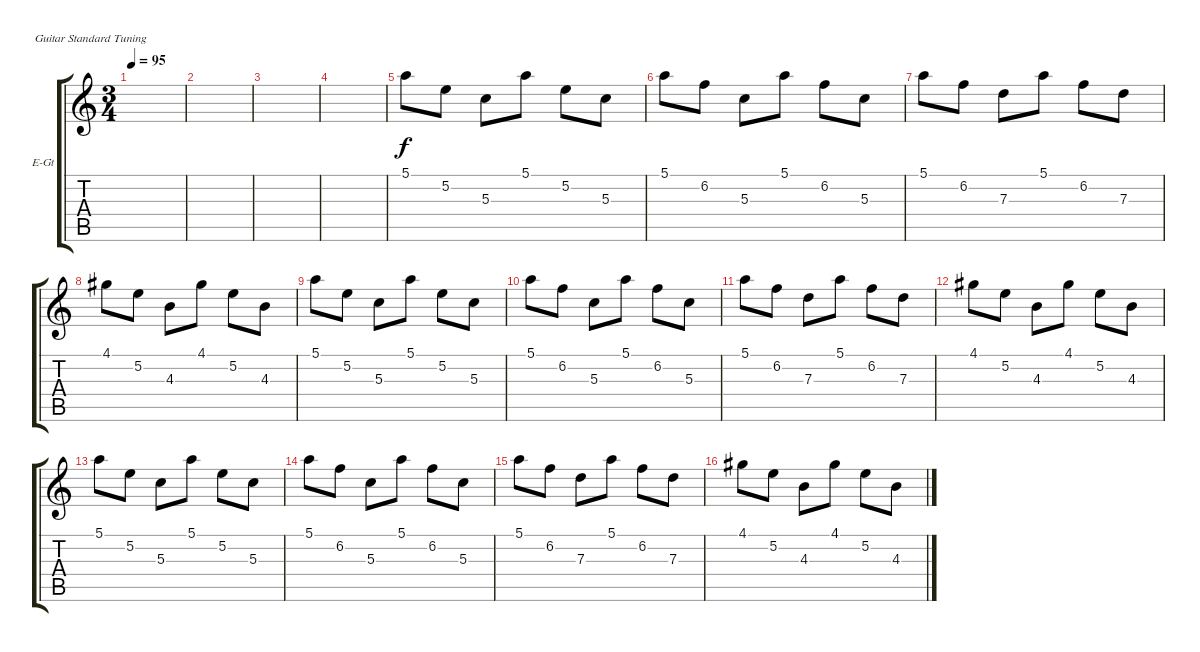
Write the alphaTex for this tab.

\defaultSystemsLayout 4
\bracketExtendMode groupsimilarinstruments
\firstSystemTrackNameOrientation horizontal
\otherSystemsTrackNameOrientation horizontal
\track ("Electric Guitar" "E-Gt") {instrument electricguitarclean}
\staff {score tabs}
\tuning (E4 B3 G3 D3 A2 E2)
\ts (3 4)
\tempo 95
\clef g2
\ks c
|
|
|
|
5.1.8 5.2.8 5.3.8 5.1.8 5.2.8 5.3.8 |
5.1.8 6.2.8 5.3.8 5.1.8 6.2.8 5.3.8 |
5.1.8 6.2.8 7.3.8 5.1.8 6.2.8 7.3.8 |
4.1.8 5.2.8 4.3.8 4.1.8 5.2.8 4.3.8 |
5.1.8 5.2.8 5.3.8 5.1.8 5.2.8 5.3.8 |
5.1.8 6.2.8 5.3.8 5.1.8 6.2.8 5.3.8 |
5.1.8 6.2.8 7.3.8 5.1.8 6.2.8 7.3.8 |
4.1.8 5.2.8 4.3.8 4.1.8 5.2.8 4.3.8 |
5.1.8 5.2.8 5.3.8 5.1.8 5.2.8 5.3.8 |
5.1.8 6.2.8 5.3.8 5.1.8 6.2.8 5.3.8 |
5.1.8 6.2.8 7.3.8 5.1.8 6.2.8 7.3.8 |
4.1.8 5.2.8 4.3.8 4.1.8 5.2.8 4.3.8
